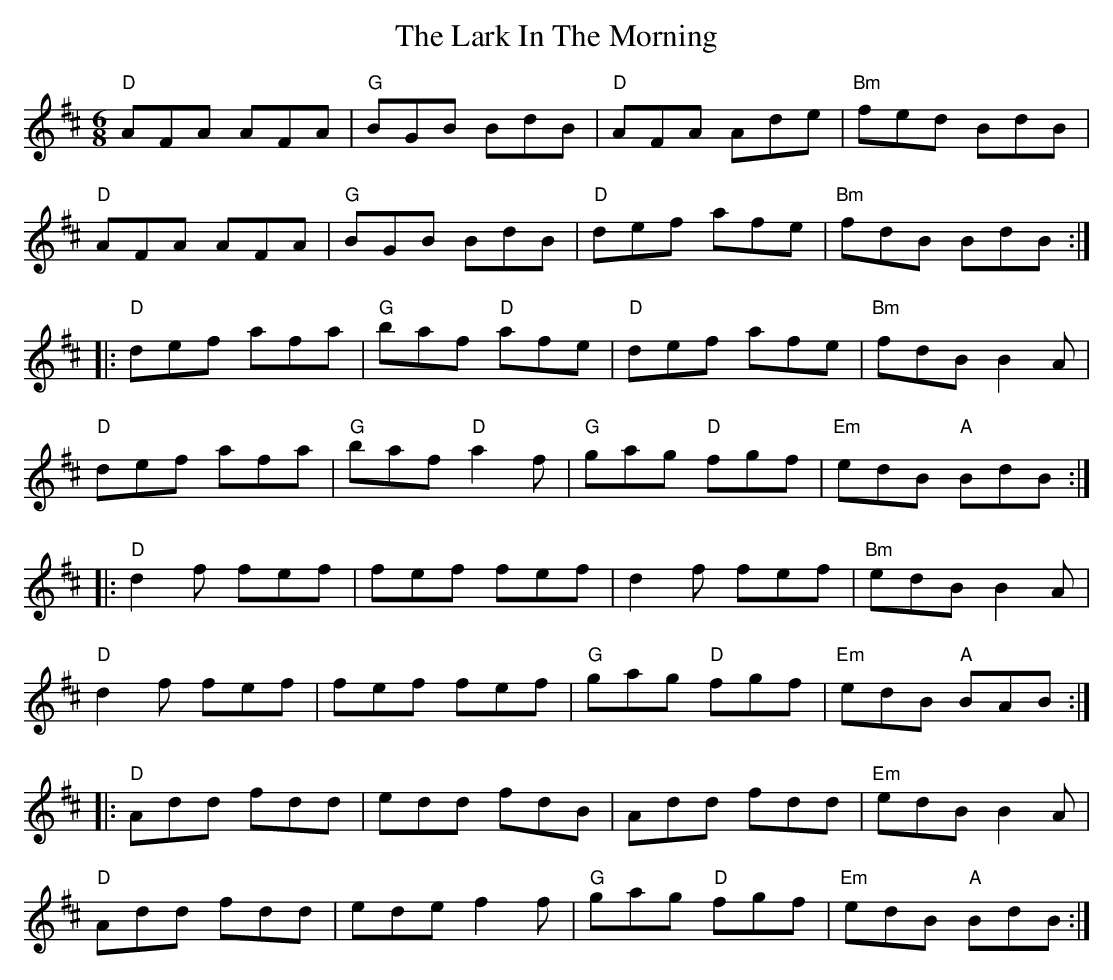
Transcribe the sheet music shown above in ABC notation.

X:1
T:The Lark In The Morning
M:6/8
K:D
"D"AFA AFA|"G"BGB BdB|"D"AFA Ade|"Bm"fed BdB|
"D"AFA AFA|"G"BGB BdB|"D"def afe|"Bm"fdB BdB::
"D"def afa|"G"baf "D"afe|"D"def afe|"Bm"fdB B2A|
"D"def afa|"G"baf "D"a2f|"G"gag "D"fgf|"Em"edB "A"BdB::
"D"d2f fef|fef fef|d2f fef|"Bm"edB B2A|
"D"d2f fef|fef fef|"G"gag "D"fgf|"Em"edB "A"BAB::
"D"Add fdd|edd fdB|Add fdd|"Em"edB B2A|
"D"Add fdd|ede f2f|"G"gag "D"fgf|"Em"edB "A"BdB:|
